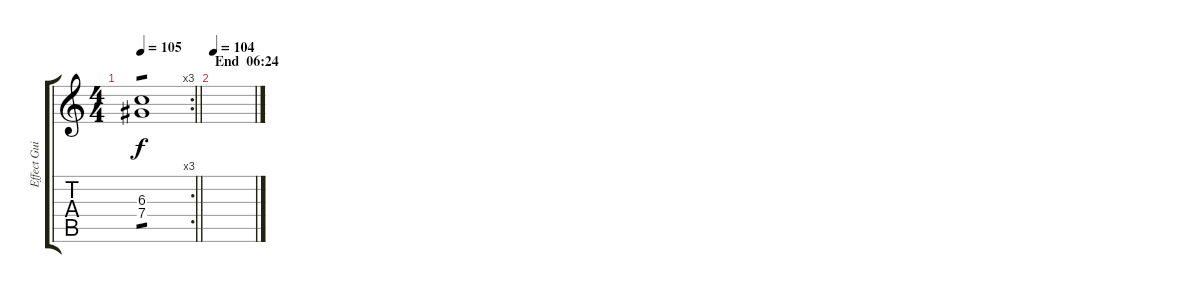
\track ("Effect Guitar" "Effect Gui") {instrument overdrivenguitar}
\staff {score tabs}
\tuning (Eb4 Bb3 Gb3 Db3 Ab2 Eb2) {hide}
\rc 3
\ts (4 4)
\tempo 105
\clef g2
\barLineRight lightlight
\ks c
(6.3 7.4).1{tp 1 dy f} |
\section ("" "End  06:24")
\tempo 104
